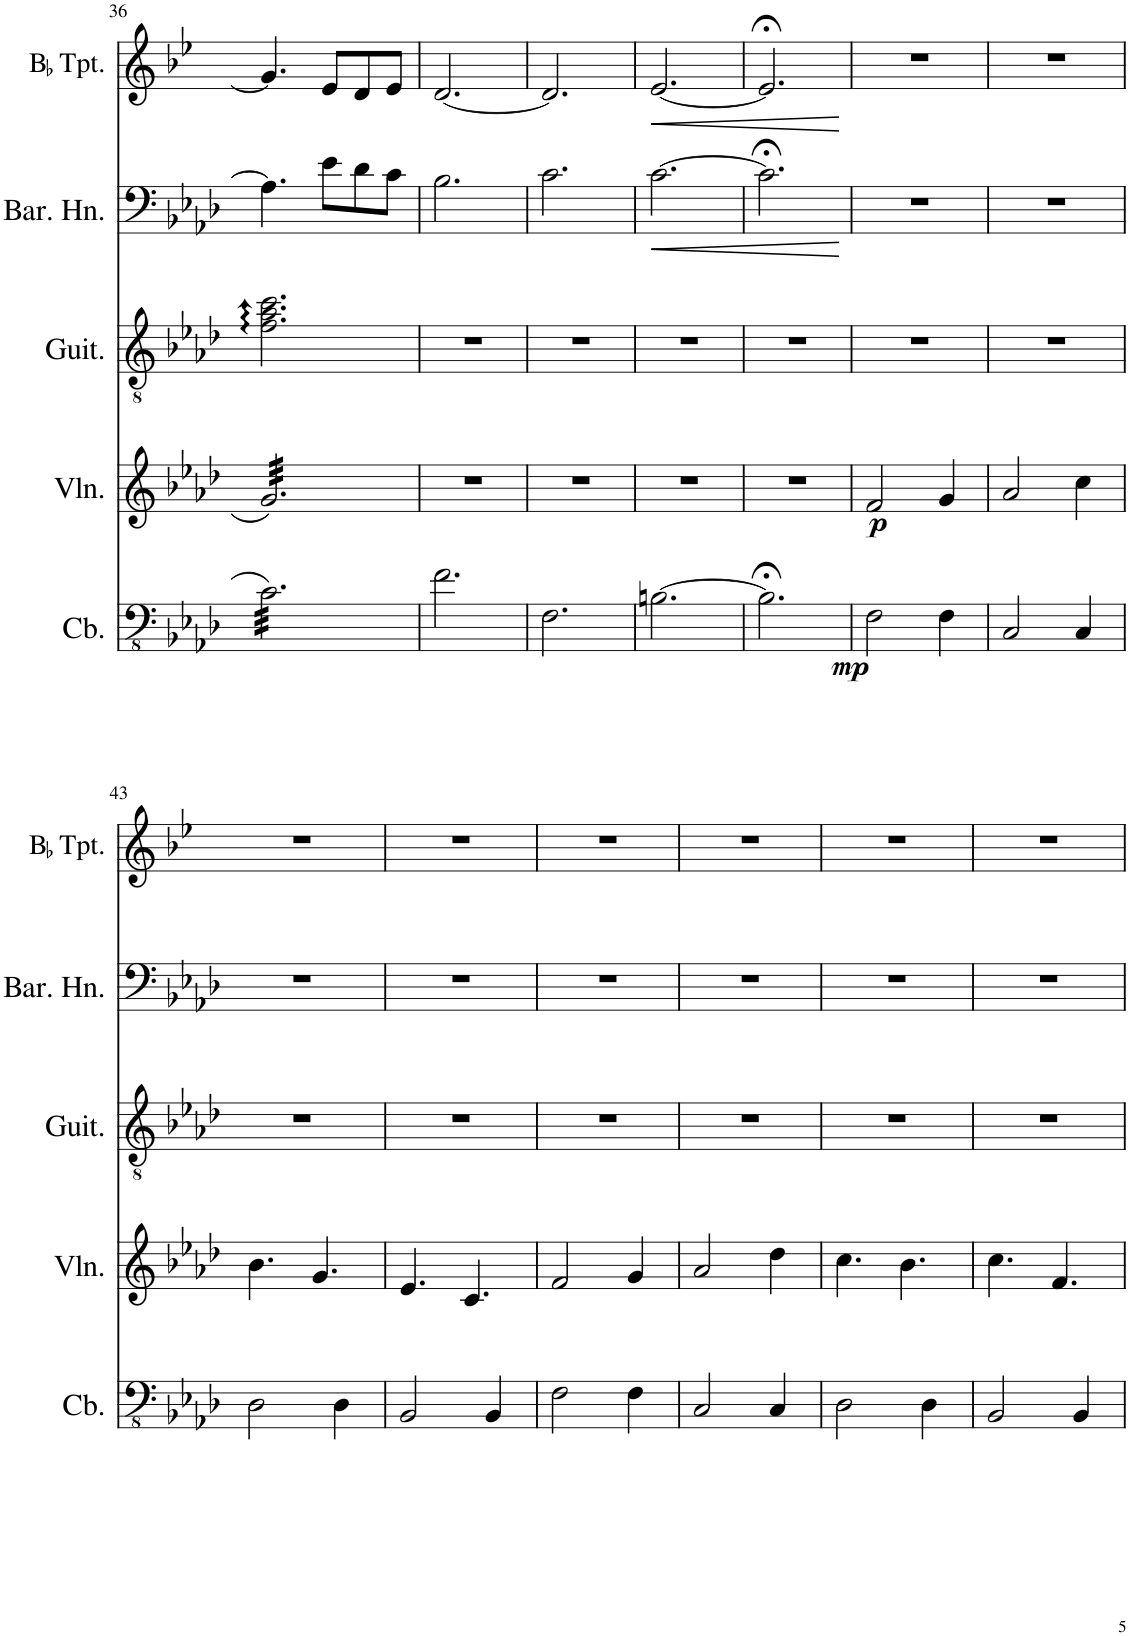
**kern	**dynam	**kern	**dynam	**kern	**kern	**dynam	**kern	**dynam
*part5	*part5	*part4	*part4	*part3	*part2	*part2	*part1	*part1
*staff5	*staff5	*staff4	*staff4	*staff3	*staff2	*staff2	*staff1	*staff1
*I"Double Bass	*	*I"Violin	*	*I"Guitar	*I"Baritone Horn	*	*I"BaccidentalFlat Trumpet	*
*	*	*I'Vln.	*	*I'Guit.	*I'Bar. Hn.	*	*I'BaccidentalFlat Tpt.	*
!!LO:PB:g=z
*clefFv4	*	*clefG2	*	*clefGv2	*clefF4	*	*clefG2	*
*Trd7c12	*	*	*	*	*Trd4c7	*	*Trd1c2	*
*k[b-e-a-d-]	*	*k[b-e-a-d-]	*	*k[b-e-a-d-]	*k[b-e-a-d-]	*	*k[b-e-]	*
*M6/8	*	*M6/8	*	*M6/8	*M6/8	*	*M6/8	*
=36	=36	=36	=36	=36	=36	=36	=36	=36
*tremolo	*	*	*	*	*	*	*	*
*	*	*tremolo	*	*	*	*	*	*
32C\LLL	.	32g/LLL	.	2.f\ 2.a-\ 2.cc\	4.A-\]	.	4.g/]	.
32C\	.	32g/	.	.	.	.	.	.
32C\	.	32g/	.	.	.	.	.	.
32C\	.	32g/	.	.	.	.	.	.
32C\	.	32g/	.	.	.	.	.	.
32C\	.	32g/	.	.	.	.	.	.
32C\	.	32g/	.	.	.	.	.	.
32C\	.	32g/	.	.	.	.	.	.
32C\	.	32g/	.	.	.	.	.	.
32C\	.	32g/	.	.	.	.	.	.
32C\	.	32g/	.	.	.	.	.	.
32C\	.	32g/	.	.	.	.	.	.
32C\	.	32g/	.	.	8e-\L	.	8e-/L	.
32C\	.	32g/	.	.	.	.	.	.
32C\	.	32g/	.	.	.	.	.	.
32C\	.	32g/	.	.	.	.	.	.
32C\	.	32g/	.	.	8d-\	.	8d/	.
32C\	.	32g/	.	.	.	.	.	.
32C\	.	32g/	.	.	.	.	.	.
32C\	.	32g/	.	.	.	.	.	.
32C\	.	32g/	.	.	8c\J	.	8e-/J	.
32C\	.	32g/	.	.	.	.	.	.
32C\	.	32g/	.	.	.	.	.	.
32C\JJJ	.	32g/JJJ	.	.	.	.	.	.
*	*	*Xtremolo	*	*	*	*	*	*
*Xtremolo	*	*	*	*	*	*	*	*
=37	=37	=37	=37	=37	=37	=37	=37	=37
2.F\	.	2.r	.	2.r	2.B-\	.	[2.d/	.
=38	=38	=38	=38	=38	=38	=38	=38	=38
2.FF\	.	2.r	.	2.r	2.c\	.	2.d/]	.
=39	=39	=39	=39	=39	=39	=39	=39	=39
!	!	!	!	!	!	!LO:HP:b	!	!LO:HP:b
[2.BBn\	.	2.r	.	2.r	[2.c\	<	[2.e-/	<
=40	=40	=40	=40	=40	=40	=40	=40	=40
2.BB;<\]	.	2.r	.	2.r	2.c;<\]	.	2.e-;</]	.
.	.	.	.	.	.	[	.	[
=41	=41	=41	=41	=41	=41	=41	=41	=41
!	!LO:DY:b	!	!LO:DY:b	!	!	!	!	!
2FF\	mp	2f/	p	2.r	2.r	.	2.r	.
4FF\	.	4g/	.	.	.	.	.	.
=42	=42	=42	=42	=42	=42	=42	=42	=42
2CC/	.	2a-/	.	2.r	2.r	.	2.r	.
4CC/	.	4cc\	.	.	.	.	.	.
!!LO:LB:g=z
=43	=43	=43	=43	=43	=43	=43	=43	=43
2DD-\	.	4.b-\	.	2.r	2.r	.	2.r	.
.	.	4.g/	.	.	.	.	.	.
4DD-\	.	.	.	.	.	.	.	.
=44	=44	=44	=44	=44	=44	=44	=44	=44
2BBB-/	.	4.e-/	.	2.r	2.r	.	2.r	.
.	.	4.c/	.	.	.	.	.	.
4BBB-/	.	.	.	.	.	.	.	.
=45	=45	=45	=45	=45	=45	=45	=45	=45
2FF\	.	2f/	.	2.r	2.r	.	2.r	.
4FF\	.	4g/	.	.	.	.	.	.
=46	=46	=46	=46	=46	=46	=46	=46	=46
2CC/	.	2a-/	.	2.r	2.r	.	2.r	.
4CC/	.	4dd-\	.	.	.	.	.	.
=47	=47	=47	=47	=47	=47	=47	=47	=47
2DD-\	.	4.cc\	.	2.r	2.r	.	2.r	.
.	.	4.b-\	.	.	.	.	.	.
4DD-\	.	.	.	.	.	.	.	.
=48	=48	=48	=48	=48	=48	=48	=48	=48
2BBB-/	.	4.cc\	.	2.r	2.r	.	2.r	.
.	.	4.f/	.	.	.	.	.	.
4BBB-/	.	.	.	.	.	.	.	.
=	=	=	=	=	=	=	=	=
*-	*-	*-	*-	*-	*-	*-	*-	*-
